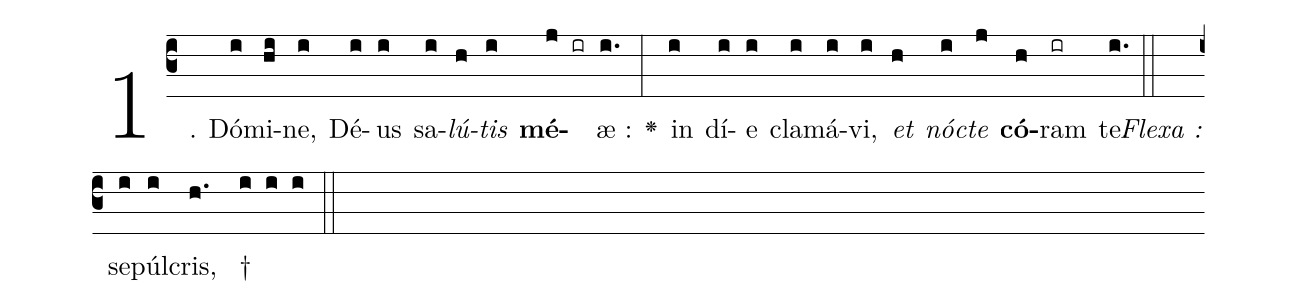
%%
(c3)
1.( )
Dó(i)mi(hi)ne,(i) Dé(i)us(i) sa(i)<i>lú</i>(h)<i>tis</i>(i) <b>mé</b>(j ir)æ :(i.) <v>\greheightstar</v>(:)
in(i) dí(i)e(i) cla(i)má(i)vi,(i) <i>et</i>(h) <i>nó</i>(i)<i>cte</i>(j) <b>có</b>(h)ram(ir) te.(i.) (::)
<i>Flexa :</i>()
se(i)púl(i)cris,(h. ) †(i i i) (::)
